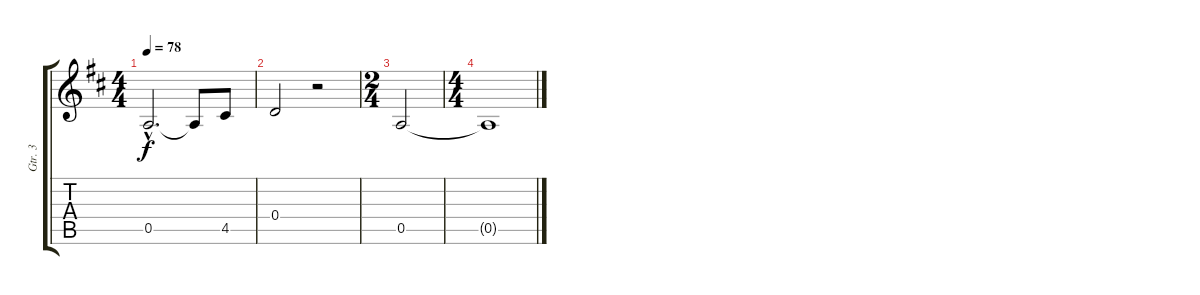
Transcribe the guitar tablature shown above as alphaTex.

\track ("Gtr. 3" "Gtr. 3") {instrument distortionguitar}
\staff {score tabs}
\tuning (E4 B3 G3 D3 A2 E2) {hide}
\ts (4 4)
\tempo 78
\clef g2
\ks d
0.5{hac}.2{d dy f} 0.5{t}.8 4.5.8 |
0.4.2 r.2 |
\ts (2 4)
0.5.2 |
\ts (4 4)
0.5{t}.1
